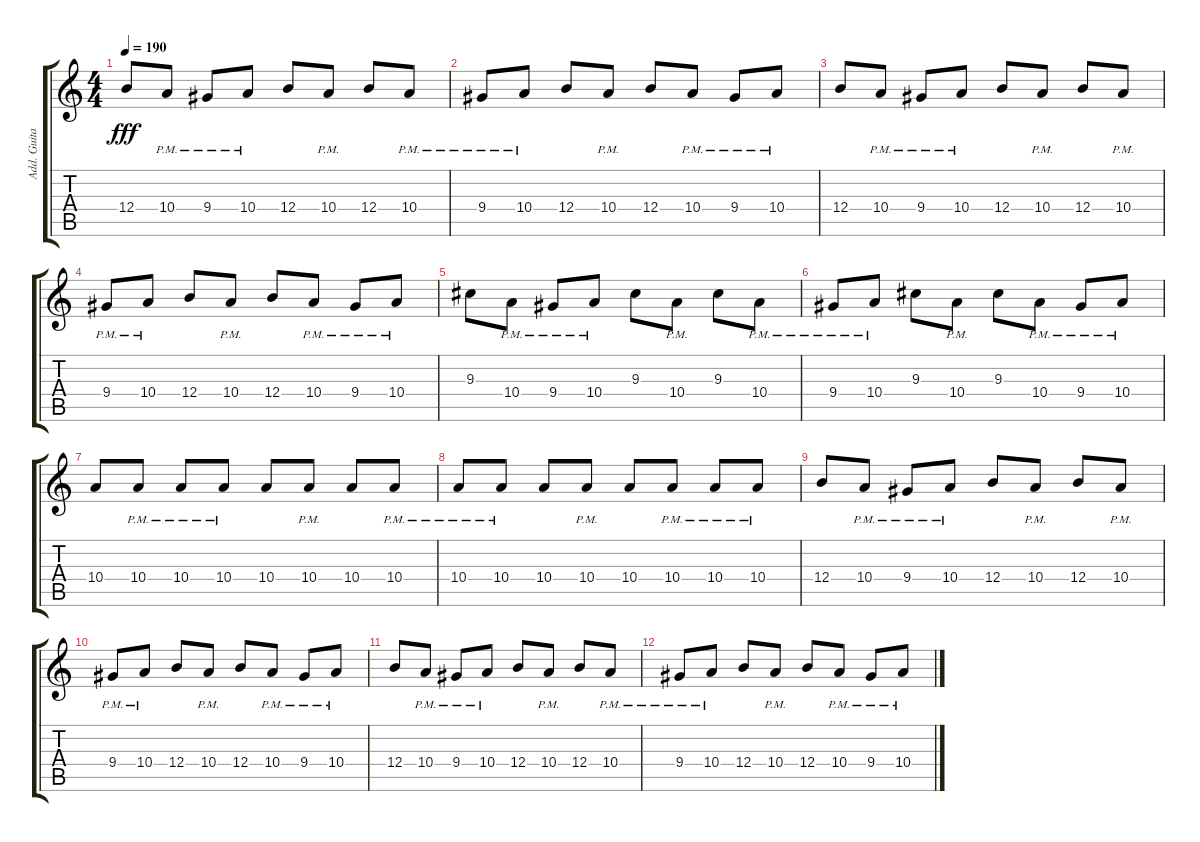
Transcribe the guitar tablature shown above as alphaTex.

\track ("Add. Guitar 2" "Add. Guita") {instrument distortionguitar}
\staff {score tabs}
\tuning (Db4 Ab3 E3 B2 Gb2 B1) {hide}
\ts (4 4)
\tempo 190
\clef g2
\ks c
12.4.8{dy fff} 10.4{pm}.8 9.4{pm}.8 10.4{pm}.8 12.4.8 10.4{pm}.8 12.4.8 10.4{pm}.8 |
9.4{pm}.8 10.4{pm}.8 12.4.8 10.4{pm}.8 12.4.8 10.4{pm}.8 9.4{pm}.8 10.4{pm}.8 |
12.4.8 10.4{pm}.8 9.4{pm}.8 10.4{pm}.8 12.4.8 10.4{pm}.8 12.4.8 10.4{pm}.8 |
9.4{pm}.8 10.4{pm}.8 12.4.8 10.4{pm}.8 12.4.8 10.4{pm}.8 9.4{pm}.8 10.4{pm}.8 |
9.3.8 10.4{pm}.8 9.4{pm}.8 10.4{pm}.8 9.3.8 10.4{pm}.8 9.3.8 10.4{pm}.8 |
9.4{pm}.8 10.4{pm}.8 9.3.8 10.4{pm}.8 9.3.8 10.4{pm}.8 9.4{pm}.8 10.4{pm}.8 |
10.4.8 10.4{pm}.8 10.4{pm}.8 10.4{pm}.8 10.4.8 10.4{pm}.8 10.4.8 10.4{pm}.8 |
10.4{pm}.8 10.4{pm}.8 10.4.8 10.4{pm}.8 10.4.8 10.4{pm}.8 10.4{pm}.8 10.4{pm}.8 |
12.4.8 10.4{pm}.8 9.4{pm}.8 10.4{pm}.8 12.4.8 10.4{pm}.8 12.4.8 10.4{pm}.8 |
9.4{pm}.8 10.4{pm}.8 12.4.8 10.4{pm}.8 12.4.8 10.4{pm}.8 9.4{pm}.8 10.4{pm}.8 |
12.4.8 10.4{pm}.8 9.4{pm}.8 10.4{pm}.8 12.4.8 10.4{pm}.8 12.4.8 10.4{pm}.8 |
9.4{pm}.8 10.4{pm}.8 12.4.8 10.4{pm}.8 12.4.8 10.4{pm}.8 9.4{pm}.8 10.4{pm}.8
